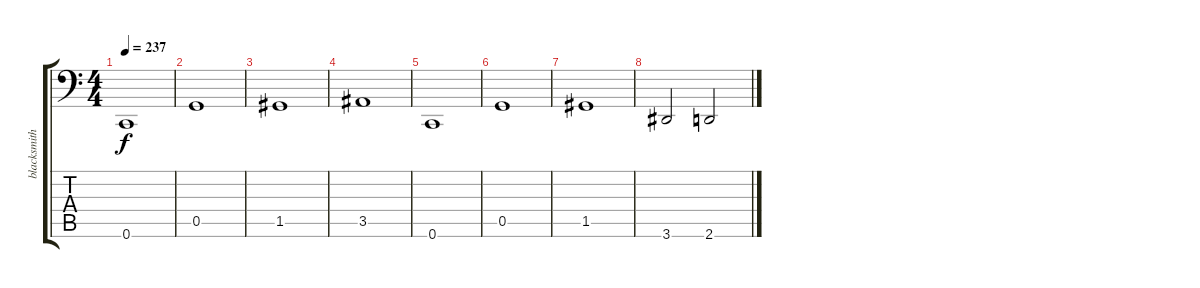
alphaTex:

\track ("blacksmith" "blacksmith") {instrument electricbassfinger}
\staff {score tabs}
\tuning (D3 A2 F2 C2 G1 C1) {hide}
\ts (4 4)
\tempo 237
\clef f4
\ks c
0.6.1{dy f} |
0.5.1 |
1.5.1 |
3.5.1 |
0.6.1 |
0.5.1 |
1.5.1 |
3.6.2 2.6.2
